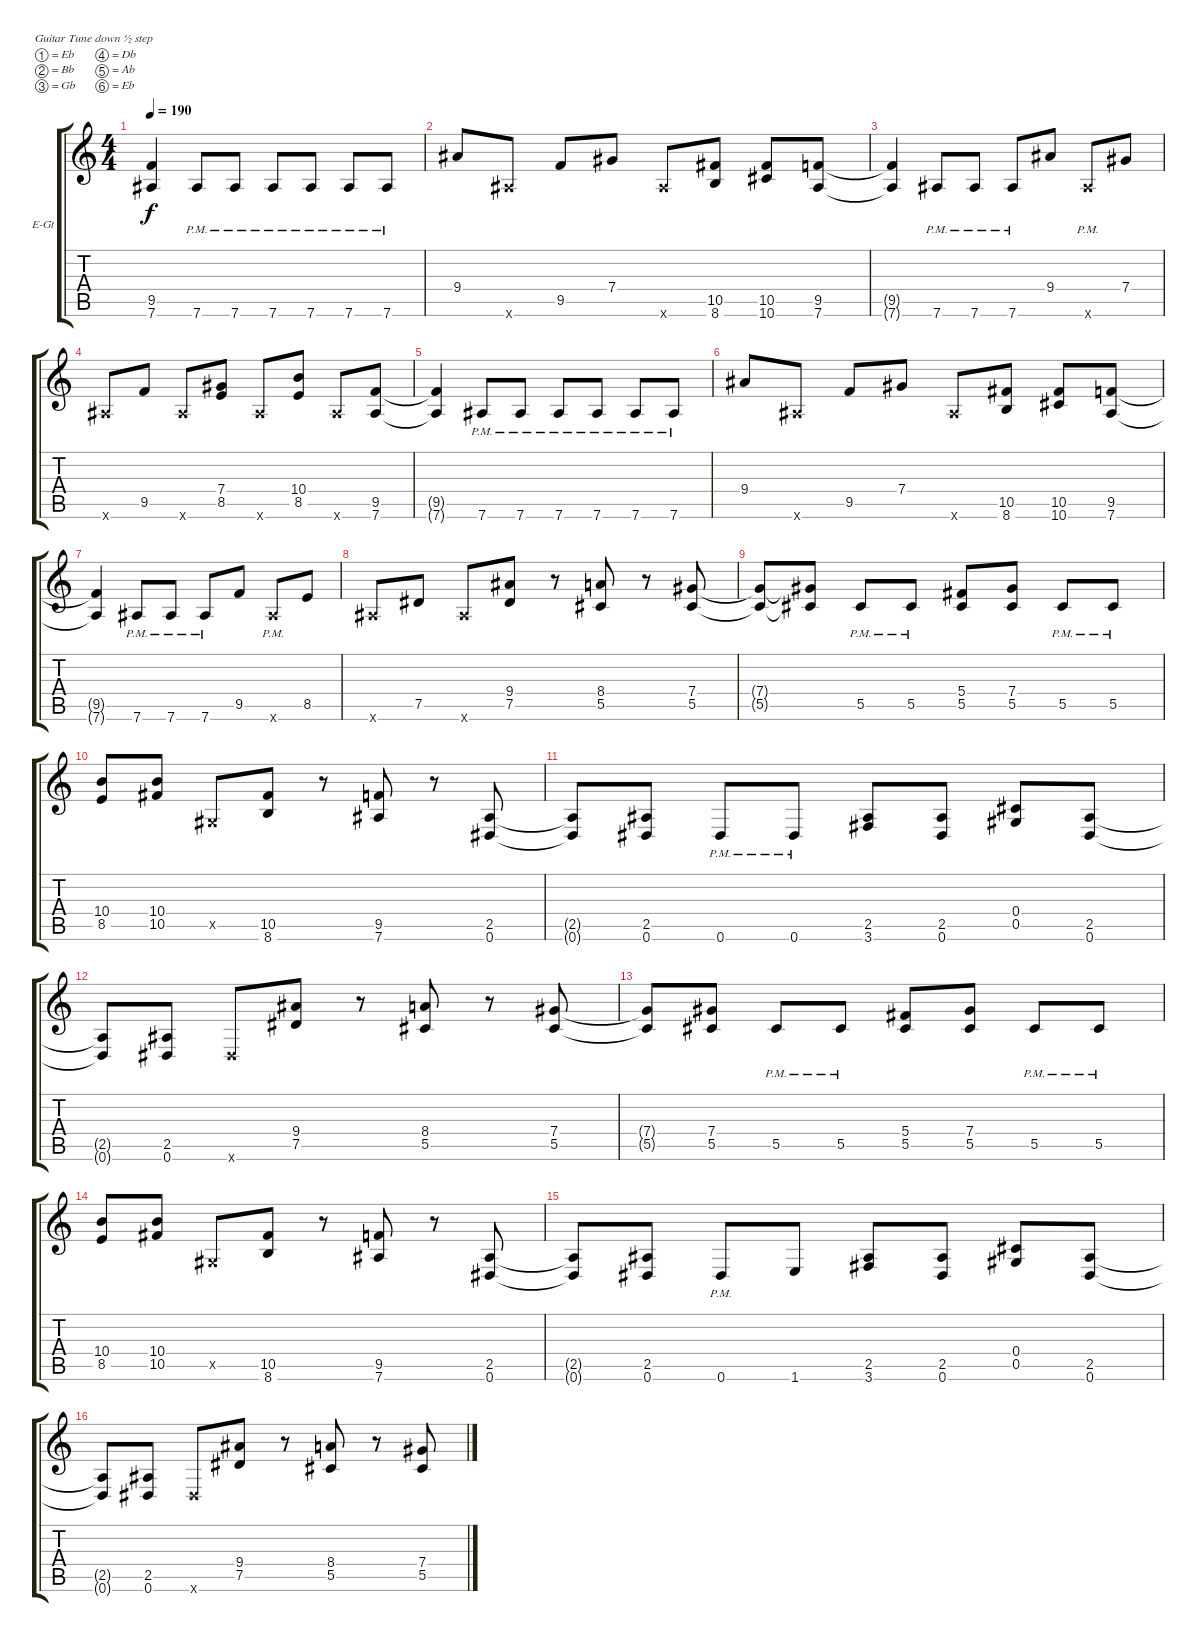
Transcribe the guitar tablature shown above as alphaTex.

\bracketExtendMode groupsimilarinstruments
\firstSystemTrackNameOrientation horizontal
\otherSystemsTrackNameOrientation horizontal
\track ("Electric Guitar" "E-Gt") {instrument overdrivenguitar}
\staff {score tabs}
\tuning (Eb4 Bb3 Gb3 Db3 Ab2 Eb2)
\ts (4 4)
\tempo 190
\clef g2
\ks c
(9.5{t} 7.6{t}).4{dy f} 7.6{pm}.8 7.6{pm}.8 7.6{pm}.8 7.6{pm}.8 7.6{pm}.8 7.6{pm}.8 |
9.4.8 7.6{x}.8 9.5.8 7.4.8 7.6{x}.8 (10.5 8.6).8 (10.5 10.6).8 (7.6 9.5).8 |
(9.5{t} 7.6{t}).4 7.6{pm}.8 7.6{pm}.8 7.6{pm}.8 9.4.8 7.6{pm x}.8 7.4.8 |
7.6{x}.8 9.5.8 7.6{x}.8 (8.5 7.4).8 7.6{x}.8 (8.5 10.4).8 7.6{x}.8 (7.6 9.5).8 |
(9.5{t} 7.6{t}).4 7.6{pm}.8 7.6{pm}.8 7.6{pm}.8 7.6{pm}.8 7.6{pm}.8 7.6{pm}.8 |
9.4.8 7.6{x}.8 9.5.8 7.4.8 7.6{x}.8 (10.5 8.6).8 (10.5 10.6).8 (7.6 9.5).8 |
(9.5{t} 7.6{t}).4 7.6{pm}.8 7.6{pm}.8 7.6{pm}.8 9.5.8 7.6{pm x}.8 8.5.8 |
7.6{x}.8 7.5.8 7.6{x}.8 (7.5 9.4).8 r.8 (5.5 8.4).8 r.8 (5.5 7.4).8 |
(5.5{t} 7.4{t}).8 (5.5{t} 7.4{t}).8 5.5{pm}.8 5.5{pm}.8 (5.5 5.4).8 (5.5 7.4).8 5.5{pm}.8 5.5{pm}.8 |
(8.5 10.4).8 (10.5 10.4).8 0.5{x}.8 (8.6 10.5).8 r.8 (7.6 9.5).8 r.8 (0.6 2.5).8 |
(2.5{t} 0.6{t}).8 (0.6 2.5).8 0.6{pm}.8 0.6{pm}.8 (3.6 2.5).8 (0.6 2.5).8 (0.5 0.4).8 (0.6 2.5).8 |
(0.6{t} 2.5{t}).8 (0.6 2.5).8 0.6{x}.8 (7.5 9.4).8 r.8 (5.5 8.4).8 r.8 (5.5 7.4).8 |
(5.5{t} 7.4{t}).8 (5.5 7.4).8 5.5{pm}.8 5.5{pm}.8 (5.5 5.4).8 (5.5 7.4).8 5.5{pm}.8 5.5{pm}.8 |
(8.5 10.4).8 (10.5 10.4).8 0.5{x}.8 (8.6 10.5).8 r.8 (7.6 9.5).8 r.8 (0.6 2.5).8 |
(2.5{t} 0.6{t}).8 (0.6 2.5).8 0.6{pm}.8 1.6.8 (3.6 2.5).8 (0.6 2.5).8 (0.5 0.4).8 (0.6 2.5).8 |
(0.6{t} 2.5{t}).8 (0.6 2.5).8 0.6{x}.8 (7.5 9.4).8 r.8 (5.5 8.4).8 r.8 (5.5 7.4).8
